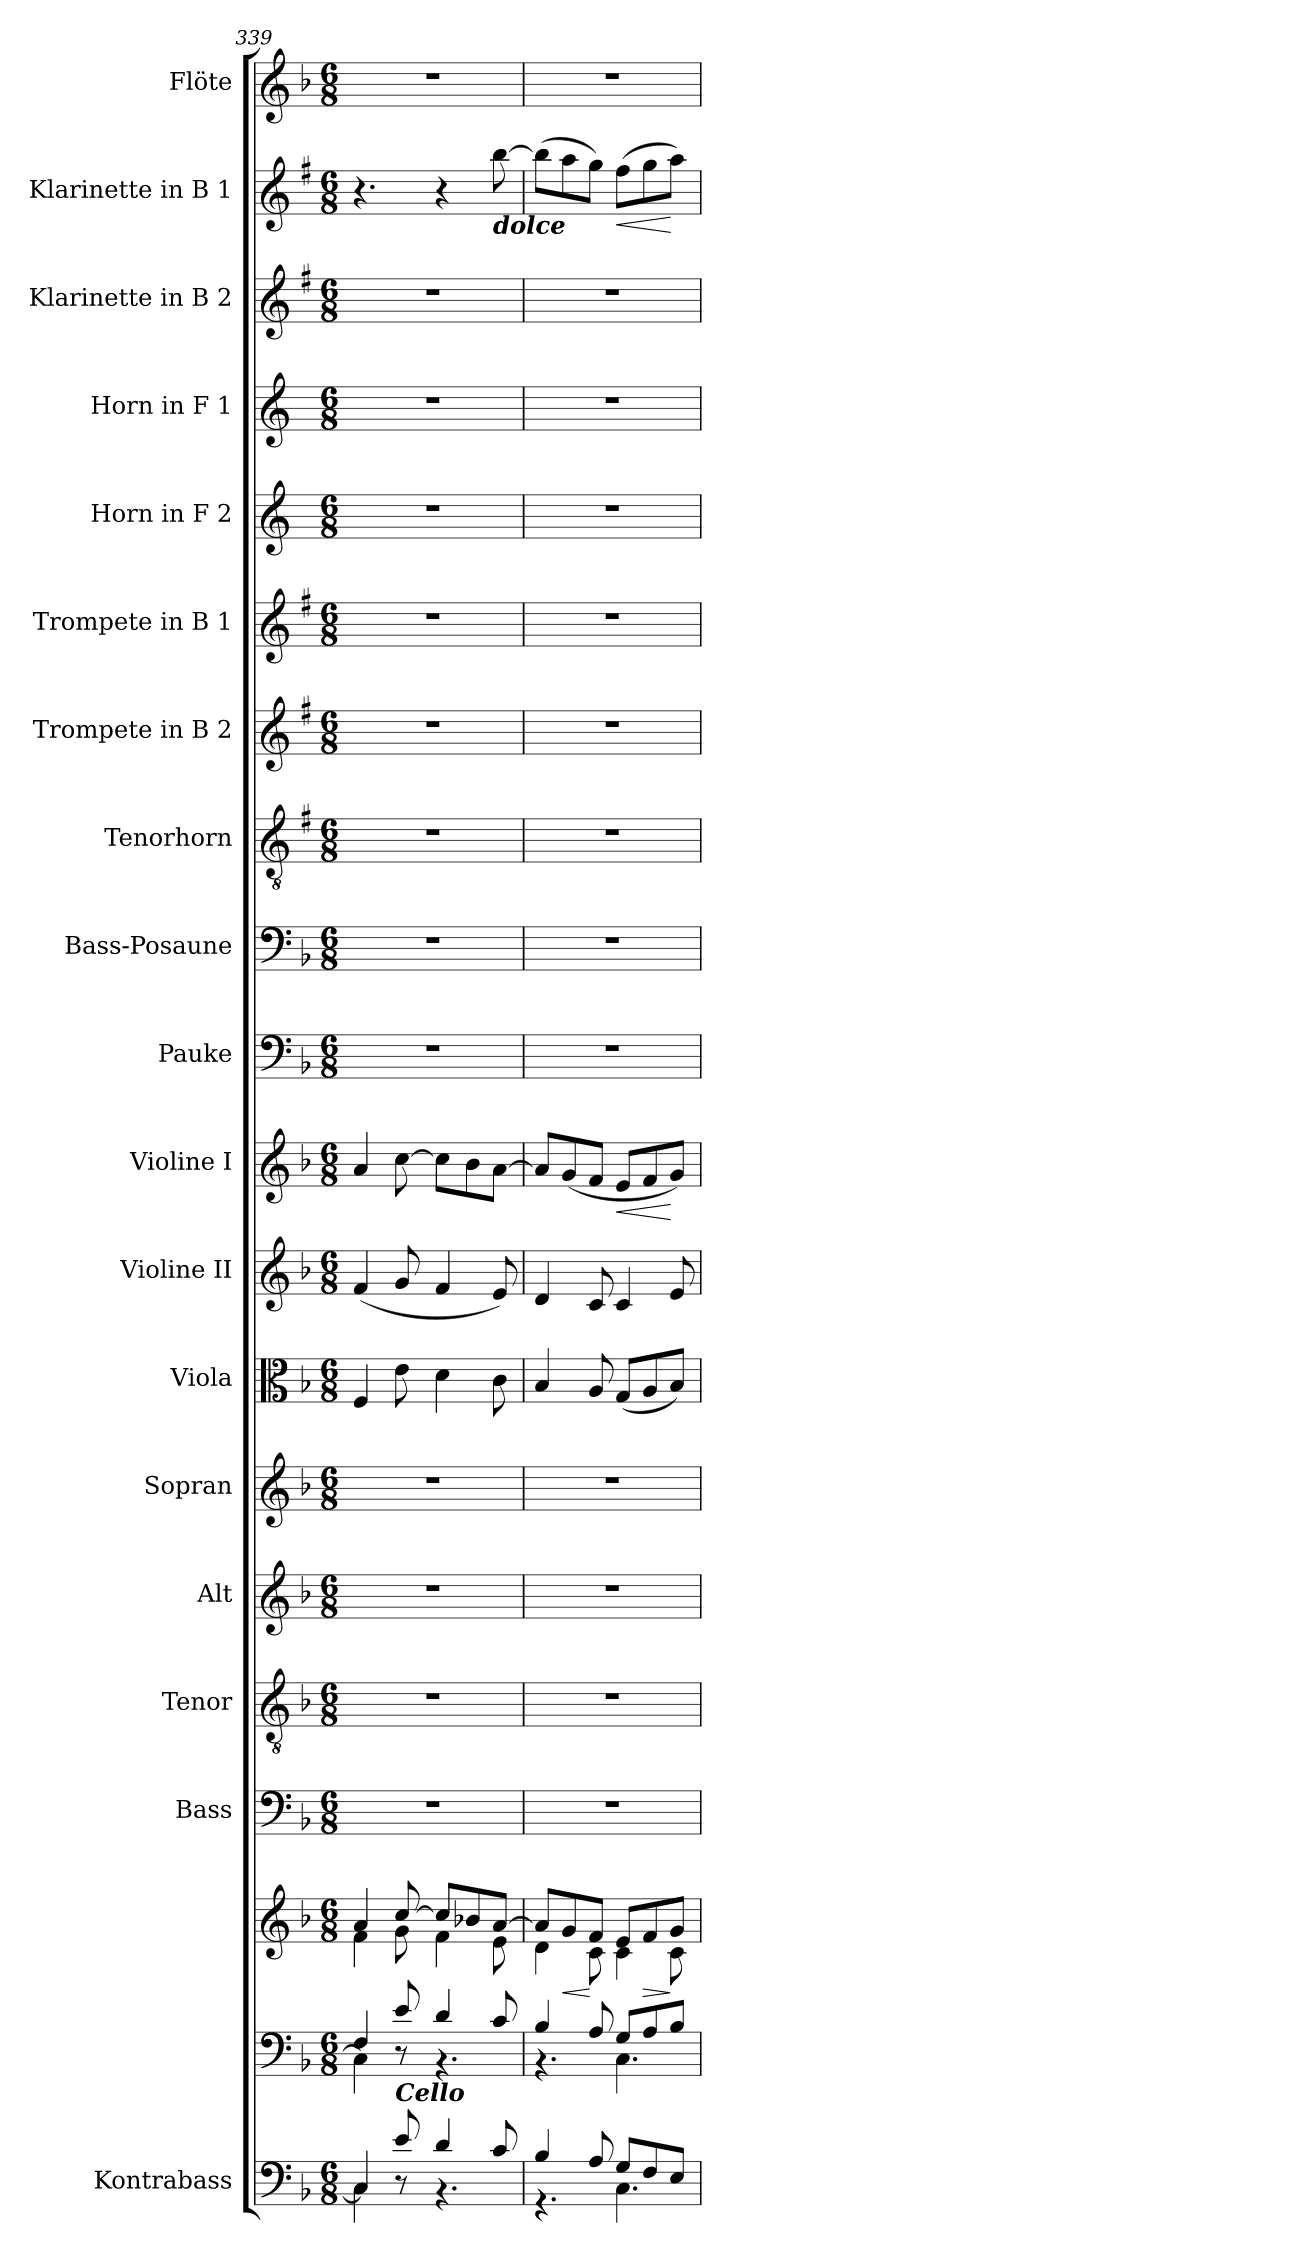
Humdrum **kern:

**kern	**kern	**kern	**dynam	**kern	**kern	**kern	**kern	**kern	**kern	**kern	**dynam	**kern	**kern	**kern	**kern	**kern	**kern	**kern	**kern	**kern	**dynam	**kern
*part19	*part18	*part18	*part18	*part17	*part16	*part15	*part14	*part13	*part12	*part11	*part11	*part10	*part9	*part8	*part7	*part6	*part5	*part4	*part3	*part2	*part2	*part1
*staff20	*staff19	*staff18	*staff18/19	*staff17	*staff16	*staff15	*staff14	*staff13	*staff12	*staff11	*staff11	*staff10	*staff9	*staff8	*staff7	*staff6	*staff5	*staff4	*staff3	*staff2	*staff2	*staff1
*I"Kontrabass	*	*	*	*I"Bass	*I"Tenor	*I"Alt	*I"Sopran	*I"Viola	*I"Violine II	*I"Violine I	*	*I"Pauke	*I"Bass-Posaune	*I"Tenorhorn	*I"Trompete in B 2	*I"Trompete in B 1	*I"Horn in F 2	*I"Horn in F 1	*I"Klarinette in B 2	*I"Klarinette in B 1	*	*I"Flöte
*I'Kb.	*	*	*	*I'B	*I'T	*I'A	*I'S	*I'Vla.	*I'Vl. II	*I'Vl. I	*	*I'Pk.	*I'B. Pos.	*I'T	*	*	*I'Hrn. 2	*I'Hrn. 1	*	*	*	*I'Fl.
*clefF4	*clefF4	*clefG2	*	*clefF4	*clefGv2	*clefG2	*clefG2	*clefC3	*clefG2	*clefG2	*	*clefF4	*clefF4	*clefGv2	*clefG2	*clefG2	*clefG2	*clefG2	*clefG2	*clefG2	*	*clefG2
*ITrd7c12	*	*	*	*	*	*	*	*	*	*	*	*	*	*ITrd1c2	*ITrd1c2	*ITrd1c2	*ITrd4c7	*ITrd4c7	*ITrd1c2	*ITrd1c2	*	*
*k[b-]	*k[b-]	*k[b-]	*	*k[b-]	*k[b-]	*k[b-]	*k[b-]	*k[b-]	*k[b-]	*k[b-]	*	*k[b-]	*k[b-]	*k[b-]	*k[b-]	*k[b-]	*k[b-]	*k[b-]	*k[b-]	*k[b-]	*	*k[b-]
*F:	*F:	*F:	*	*F:	*F:	*F:	*F:	*F:	*F:	*F:	*	*F:	*F:	*F:	*F:	*F:	*F:	*F:	*F:	*F:	*	*F:
*M6/8	*M6/8	*M6/8	*	*M6/8	*M6/8	*M6/8	*M6/8	*M6/8	*M6/8	*M6/8	*	*M6/8	*M6/8	*M6/8	*M6/8	*M6/8	*M6/8	*M6/8	*M6/8	*M6/8	*	*M6/8
=339	=339	=339	=339	=339	=339	=339	=339	=339	=339	=339	=339	=339	=339	=339	=339	=339	=339	=339	=339	=339	=339	=339
*^	*^	*^	*	*	*	*	*	*	*	*	*	*	*	*	*	*	*	*	*	*	*	*
4CC/]	4CC\	4F/	4C\]	4a/	4f\	.	2.r	2.r	2.r	2.r	4F/	(<4f/	4a/	.	2.r	2.r	2.r	2.r	2.r	2.r	2.r	2.r	4.r	.	2.r
!LO:TX:a:Bi:t=Cello	!	!	!	!	!	!	!	!	!	!	!	!	!	!	!	!	!	!	!	!	!	!	!	!	!
8E/	8rC	8e/	8rC	[>8cc/	8g\	.	.	.	.	.	8e\	8g/	[8cc\	.	.	.	.	.	.	.	.	.	.	.	.
4D/	4.rBB	4d/	4.rBB	8cc/L]	4f\	.	.	.	.	.	4d\	4f/	8cc\L]	.	.	.	.	.	.	.	.	.	4r	.	.
.	.	.	.	8b-X/	.	.	.	.	.	.	.	.	8b-\	.	.	.	.	.	.	.	.	.	.	.	.
!	!	!	!	!	!	!	!	!	!	!	!	!	!	!	!	!	!	!	!	!	!	!	!LO:TX:b:Bi:t=dolce	!	!
8C/	.	8c/	.	[>8a/J	8e\	.	.	.	.	.	8c\	8e/)	[8a\J	.	.	.	.	.	.	.	.	.	[8aa\	.	.
=340	=340	=340	=340	=340	=340	=340	=340	=340	=340	=340	=340	=340	=340	=340	=340	=340	=340	=340	=340	=340	=340	=340	=340	=340	=340
4BB-/	4.rAA	4B-/	4.rC	8a/L]	4d\	.	2.r	2.r	2.r	2.r	4B-/	4d/	8a/L]	.	2.r	2.r	2.r	2.r	2.r	2.r	2.r	2.r	(>8aa\L]	.	2.r
!	!	!	!	!	!	!LO:HP:b	!	!	!	!	!	!	!	!	!	!	!	!	!	!	!	!	!	!	!
.	.	.	.	8g/	.	<	.	.	.	.	.	.	(<8g/	.	.	.	.	.	.	.	.	.	8gg\	.	.
8AA/	.	8A/	.	8f/J	8c\	[	.	.	.	.	8A/	8c/	8f/J	.	.	.	.	.	.	.	.	.	8ff\J)	.	.
!	!	!	!	!	!	!	!	!	!	!	!	!	!	!LO:HP:b	!	!	!	!	!	!	!	!	!	!LO:HP:b	!
8GG/L	4.CC\	8G/L	4.C\	8e/L	4c\	.	.	.	.	.	(<8G/L	4c/	8e/L	<	.	.	.	.	.	.	.	.	(>8ee\L	<	.
!	!	!	!	!	!	!LO:HP:b	!	!	!	!	!	!	!	!	!	!	!	!	!	!	!	!	!	!	!
8FF/	.	8A/	.	8f/	.	>	.	.	.	.	8A/	.	8f/	.	.	.	.	.	.	.	.	.	8ff\	.	.
8EE/J	.	8B-/J	.	8g/J	8c\	]	.	.	.	.	8B-/J)	8e/	8g/J)	[	.	.	.	.	.	.	.	.	8gg\J)	[	.
*v	*v	*	*	*	*	*	*	*	*	*	*	*	*	*	*	*	*	*	*	*	*	*	*	*	*
*	*v	*v	*	*	*	*	*	*	*	*	*	*	*	*	*	*	*	*	*	*	*	*	*	*
*	*	*v	*v	*	*	*	*	*	*	*	*	*	*	*	*	*	*	*	*	*	*	*	*
=	=	=	=	=	=	=	=	=	=	=	=	=	=	=	=	=	=	=	=	=	=	=
*-	*-	*-	*-	*-	*-	*-	*-	*-	*-	*-	*-	*-	*-	*-	*-	*-	*-	*-	*-	*-	*-	*-
